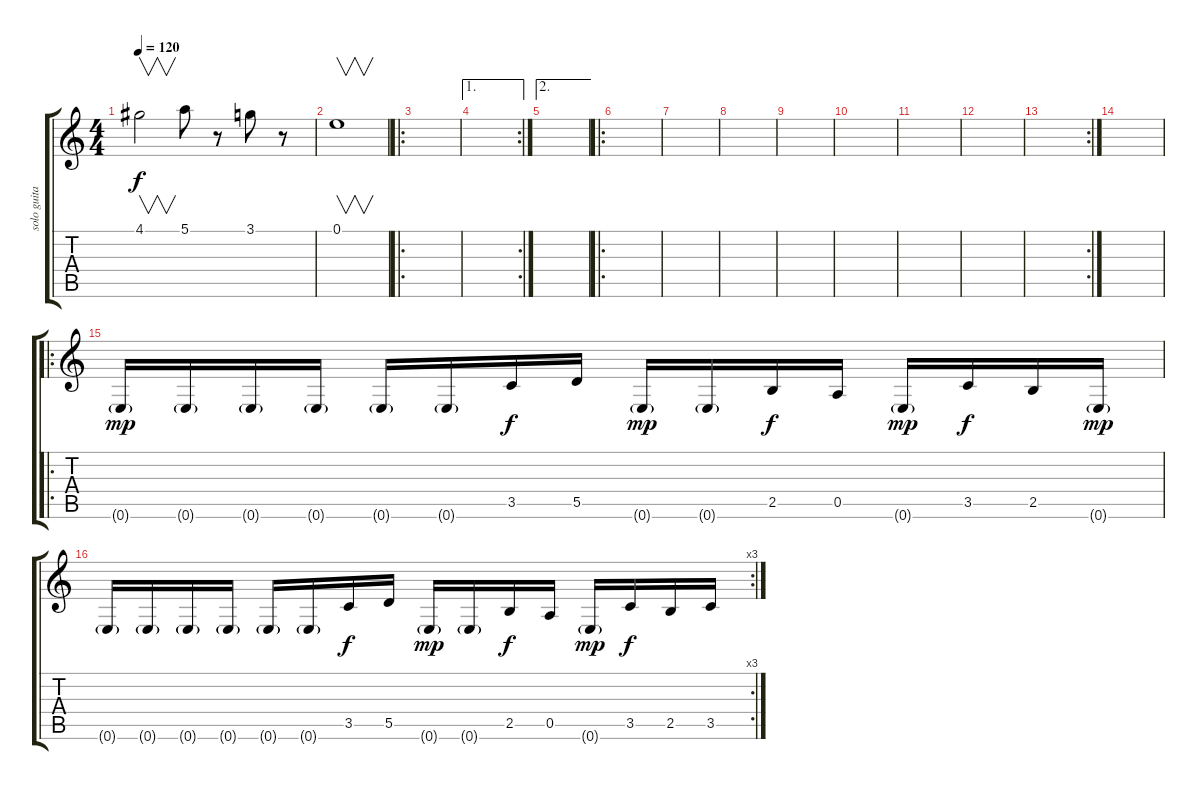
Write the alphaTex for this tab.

\track ("solo guitar" "solo guita") {instrument overdrivenguitar}
\staff {score tabs}
\tuning (E4 B3 G3 D3 A2 E2) {hide}
\ts (4 4)
\tempo 120
\clef g2
\ks c
4.1.2{v dy f} 5.1.8 r.8 3.1.8 r.8 |
0.1.1{v} |
\ro
|
\ae 1
\rc 2
|
\ae 2
|
\ro
|
|
|
|
|
|
|
\rc 2
|
|
\ro
0.6{g}.16{dy mp} 0.6{g}.16 0.6{g}.16 0.6{g}.16 0.6{g}.16 0.6{g}.16 3.5.16{dy f} 5.5.16 0.6{g}.16{dy mp} 0.6{g}.16 2.5.16{dy f} 0.5.16 0.6{g}.16{dy mp} 3.5.16{dy f} 2.5.16 0.6{g}.16{dy mp} |
\rc 3
0.6{g}.16 0.6{g}.16 0.6{g}.16 0.6{g}.16 0.6{g}.16 0.6{g}.16 3.5.16{dy f} 5.5.16 0.6{g}.16{dy mp} 0.6{g}.16 2.5.16{dy f} 0.5.16 0.6{g}.16{dy mp} 3.5.16{dy f} 2.5.16 3.5.16
